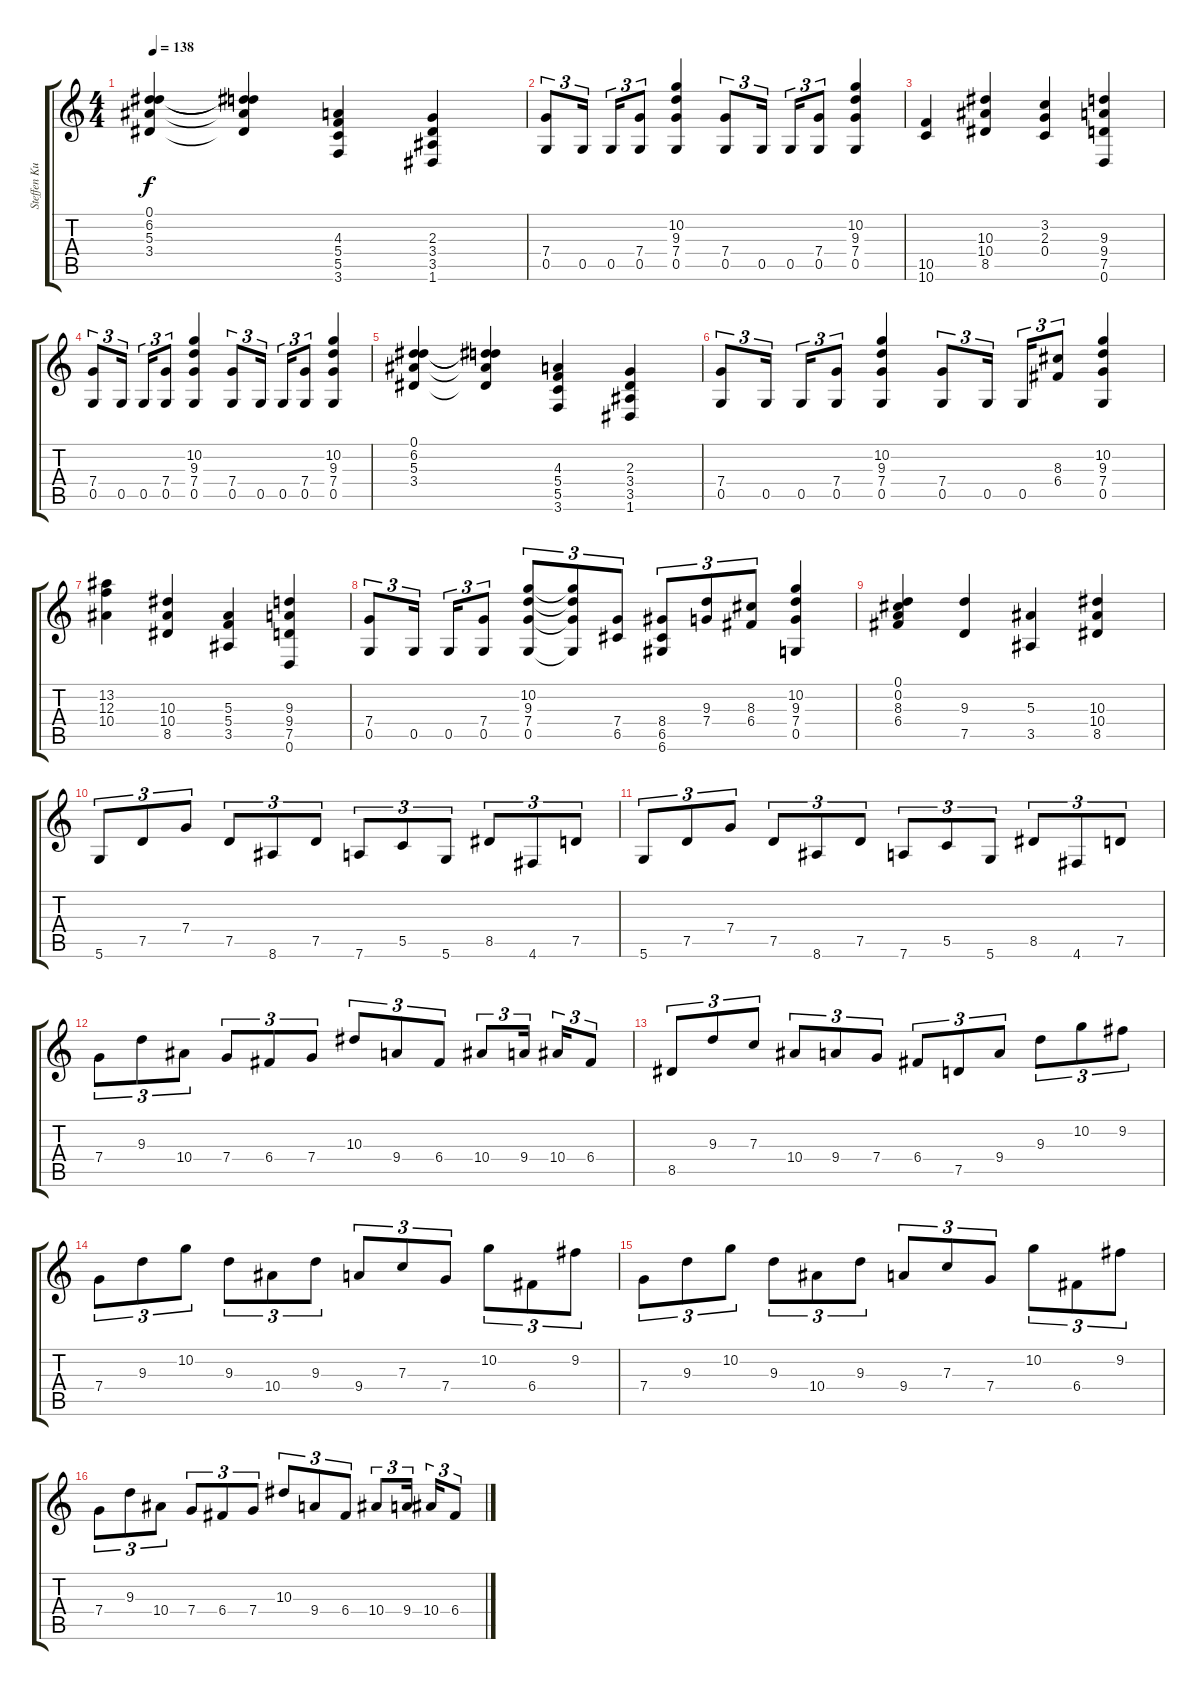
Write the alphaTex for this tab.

\track ("Steffen Kummerer" "Steffen Ku") {instrument distortionguitar}
\staff {score tabs}
\tuning (D4 A3 F3 C3 G2 D2) {hide}
\ts (4 4)
\tempo 138
\clef g2
\ks c
(0.1 6.2 5.3 3.4).4{dy f} (0.1{t} 6.2{t} 5.3{t} 3.4{t}).4 (4.3 5.4 5.5 3.6).4 (2.3 3.4 3.5 1.6).4 |
(7.4 0.5).8{tu (3 2)} 0.5.16{tu (3 2) beam splitsecondary} 0.5.16{tu (3 2)} (7.4 0.5).8{tu (3 2)} (10.2 9.3 7.4 0.5).4 (7.4 0.5).8{tu (3 2)} 0.5.16{tu (3 2) beam splitsecondary} 0.5.16{tu (3 2)} (7.4 0.5).8{tu (3 2)} (10.2 9.3 7.4 0.5).4 |
(10.5 10.6).4 (10.3 10.4 8.5).4 (3.2 2.3 0.4).4 (9.3 9.4 7.5 0.6).4 |
(7.4 0.5).8{tu (3 2)} 0.5.16{tu (3 2) beam splitsecondary} 0.5.16{tu (3 2)} (7.4 0.5).8{tu (3 2)} (10.2 9.3 7.4 0.5).4 (7.4 0.5).8{tu (3 2)} 0.5.16{tu (3 2) beam splitsecondary} 0.5.16{tu (3 2)} (7.4 0.5).8{tu (3 2)} (10.2 9.3 7.4 0.5).4 |
(0.1 6.2 5.3 3.4).4 (0.1{t} 6.2{t} 5.3{t} 3.4{t}).4 (4.3 5.4 5.5 3.6).4 (2.3 3.4 3.5 1.6).4 |
(7.4 0.5).8{tu (3 2)} 0.5.16{tu (3 2) beam splitsecondary} 0.5.16{tu (3 2)} (7.4 0.5).8{tu (3 2)} (10.2 9.3 7.4 0.5).4 (7.4 0.5).8{tu (3 2)} 0.5.16{tu (3 2) beam splitsecondary} 0.5.16{tu (3 2)} (8.3 6.4).8{tu (3 2)} (10.2 9.3 7.4 0.5).4 |
(13.2 12.3 10.4).4 (10.3 10.4 8.5).4 (5.3 5.4 3.5).4 (9.3 9.4 7.5 0.6).4 |
(7.4 0.5).8{tu (3 2)} 0.5.16{tu (3 2) beam splitsecondary} 0.5.16{tu (3 2)} (7.4 0.5).8{tu (3 2)} (10.2 9.3 7.4 0.5).8{tu (3 2)} (10.2{t} 9.3{t} 7.4{t} 0.5{t}).8{tu (3 2)} (7.4 6.5).8{tu (3 2)} (8.4 6.5 6.6).8{tu (3 2)} (9.3 7.4).8{tu (3 2)} (8.3 6.4).8{tu (3 2)} (10.2 9.3 7.4 0.5).4 |
(0.1 0.2 8.3 6.4).4 (9.3 7.5).4 (5.3 3.5).4 (10.3 10.4 8.5).4 |
5.6.8{tu (3 2)} 7.5.8{tu (3 2)} 7.4.8{tu (3 2)} 7.5.8{tu (3 2)} 8.6.8{tu (3 2)} 7.5.8{tu (3 2)} 7.6.8{tu (3 2)} 5.5.8{tu (3 2)} 5.6.8{tu (3 2)} 8.5.8{tu (3 2)} 4.6.8{tu (3 2)} 7.5.8{tu (3 2)} |
5.6.8{tu (3 2)} 7.5.8{tu (3 2)} 7.4.8{tu (3 2)} 7.5.8{tu (3 2)} 8.6.8{tu (3 2)} 7.5.8{tu (3 2)} 7.6.8{tu (3 2)} 5.5.8{tu (3 2)} 5.6.8{tu (3 2)} 8.5.8{tu (3 2)} 4.6.8{tu (3 2)} 7.5.8{tu (3 2)} |
7.4.8{tu (3 2)} 9.3.8{tu (3 2)} 10.4.8{tu (3 2)} 7.4.8{tu (3 2)} 6.4.8{tu (3 2)} 7.4.8{tu (3 2)} 10.3.8{tu (3 2)} 9.4.8{tu (3 2)} 6.4.8{tu (3 2)} 10.4.8{tu (3 2)} 9.4.16{tu (3 2) beam splitsecondary} 10.4.16{tu (3 2)} 6.4.8{tu (3 2)} |
8.5.8{tu (3 2)} 9.3.8{tu (3 2)} 7.3.8{tu (3 2)} 10.4.8{tu (3 2)} 9.4.8{tu (3 2)} 7.4.8{tu (3 2)} 6.4.8{tu (3 2)} 7.5.8{tu (3 2)} 9.4.8{tu (3 2)} 9.3.8{tu (3 2)} 10.2.8{tu (3 2)} 9.2.8{tu (3 2)} |
7.4.8{tu (3 2)} 9.3.8{tu (3 2)} 10.2.8{tu (3 2)} 9.3.8{tu (3 2)} 10.4.8{tu (3 2)} 9.3.8{tu (3 2)} 9.4.8{tu (3 2)} 7.3.8{tu (3 2)} 7.4.8{tu (3 2)} 10.2.8{tu (3 2)} 6.4.8{tu (3 2)} 9.2.8{tu (3 2)} |
7.4.8{tu (3 2)} 9.3.8{tu (3 2)} 10.2.8{tu (3 2)} 9.3.8{tu (3 2)} 10.4.8{tu (3 2)} 9.3.8{tu (3 2)} 9.4.8{tu (3 2)} 7.3.8{tu (3 2)} 7.4.8{tu (3 2)} 10.2.8{tu (3 2)} 6.4.8{tu (3 2)} 9.2.8{tu (3 2)} |
7.4.8{tu (3 2)} 9.3.8{tu (3 2)} 10.4.8{tu (3 2)} 7.4.8{tu (3 2)} 6.4.8{tu (3 2)} 7.4.8{tu (3 2)} 10.3.8{tu (3 2)} 9.4.8{tu (3 2)} 6.4.8{tu (3 2)} 10.4.8{tu (3 2)} 9.4.16{tu (3 2) beam splitsecondary} 10.4.16{tu (3 2)} 6.4.8{tu (3 2)}
